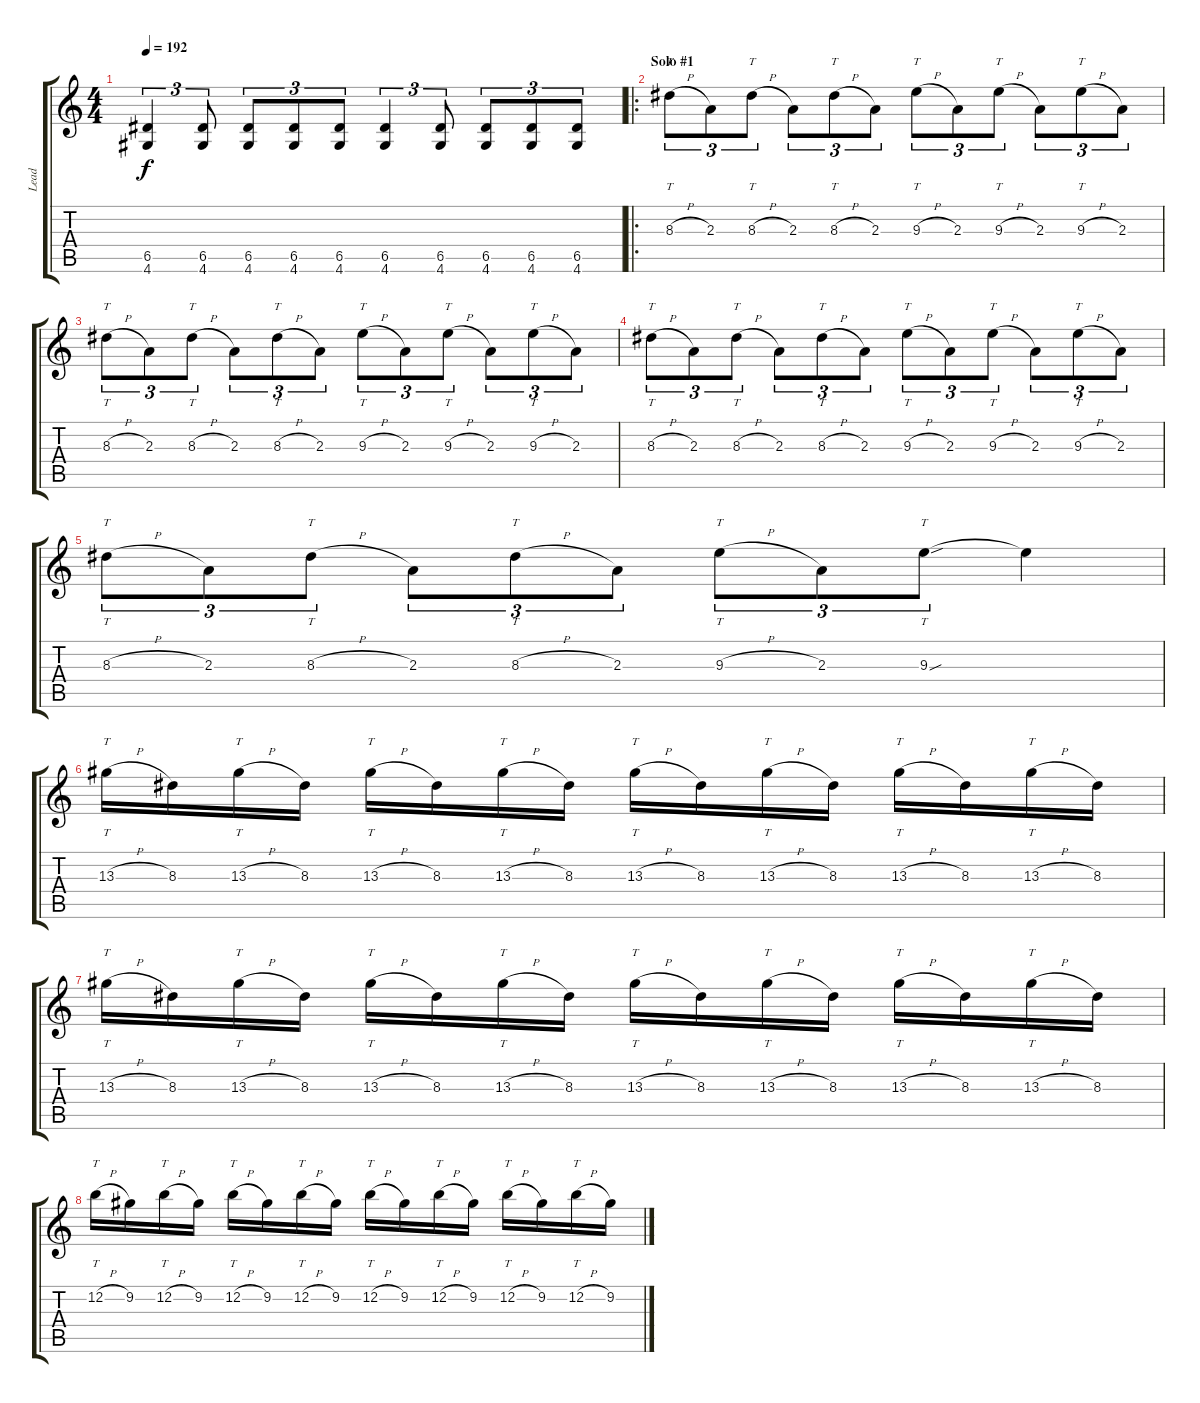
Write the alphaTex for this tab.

\track ("Lead" "Lead") {instrument overdrivenguitar}
\staff {score tabs}
\tuning (E4 B3 G3 D3 A2 E2) {hide}
\ts (4 4)
\tempo 192
\clef g2
\ks c
(6.5 4.6).4{tu (3 2) dy f} (6.5 4.6).8{tu (3 2)} (6.5 4.6).8{tu (3 2)} (6.5 4.6).8{tu (3 2)} (6.5 4.6).8{tu (3 2)} (6.5 4.6).4{tu (3 2)} (6.5 4.6).8{tu (3 2)} (6.5 4.6).8{tu (3 2)} (6.5 4.6).8{tu (3 2)} (6.5 4.6).8{tu (3 2)} |
\ro
\section ("" "Solo #1")
8.3{h}.8{tt tu (3 2)} 2.3.8{tu (3 2)} 8.3{h}.8{tt tu (3 2)} 2.3.8{tu (3 2)} 8.3{h}.8{tt tu (3 2)} 2.3.8{tu (3 2)} 9.3{h}.8{tt tu (3 2)} 2.3.8{tu (3 2)} 9.3{h}.8{tt tu (3 2)} 2.3.8{tu (3 2)} 9.3{h}.8{tt tu (3 2)} 2.3.8{tu (3 2)} |
8.3{h}.8{tt tu (3 2)} 2.3.8{tu (3 2)} 8.3{h}.8{tt tu (3 2)} 2.3.8{tu (3 2)} 8.3{h}.8{tt tu (3 2)} 2.3.8{tu (3 2)} 9.3{h}.8{tt tu (3 2)} 2.3.8{tu (3 2)} 9.3{h}.8{tt tu (3 2)} 2.3.8{tu (3 2)} 9.3{h}.8{tt tu (3 2)} 2.3.8{tu (3 2)} |
8.3{h}.8{tt tu (3 2)} 2.3.8{tu (3 2)} 8.3{h}.8{tt tu (3 2)} 2.3.8{tu (3 2)} 8.3{h}.8{tt tu (3 2)} 2.3.8{tu (3 2)} 9.3{h}.8{tt tu (3 2)} 2.3.8{tu (3 2)} 9.3{h}.8{tt tu (3 2)} 2.3.8{tu (3 2)} 9.3{h}.8{tt tu (3 2)} 2.3.8{tu (3 2)} |
8.3{h}.8{tt tu (3 2)} 2.3.8{tu (3 2)} 8.3{h}.8{tt tu (3 2)} 2.3.8{tu (3 2)} 8.3{h}.8{tt tu (3 2)} 2.3.8{tu (3 2)} 9.3{h}.8{tt tu (3 2)} 2.3.8{tu (3 2)} 9.3{sou}.8{tt tu (3 2)} 9.3{t}.4 |
13.3{h}.16{tt} 8.3.16 13.3{h}.16{tt} 8.3.16 13.3{h}.16{tt} 8.3.16 13.3{h}.16{tt} 8.3.16 13.3{h}.16{tt} 8.3.16 13.3{h}.16{tt} 8.3.16 13.3{h}.16{tt} 8.3.16 13.3{h}.16{tt} 8.3.16 |
13.3{h}.16{tt} 8.3.16 13.3{h}.16{tt} 8.3.16 13.3{h}.16{tt} 8.3.16 13.3{h}.16{tt} 8.3.16 13.3{h}.16{tt} 8.3.16 13.3{h}.16{tt} 8.3.16 13.3{h}.16{tt} 8.3.16 13.3{h}.16{tt} 8.3.16 |
12.2{h}.16{tt} 9.2.16 12.2{h}.16{tt} 9.2.16 12.2{h}.16{tt} 9.2.16 12.2{h}.16{tt} 9.2.16 12.2{h}.16{tt} 9.2.16 12.2{h}.16{tt} 9.2.16 12.2{h}.16{tt} 9.2.16 12.2{h}.16{tt} 9.2.16
